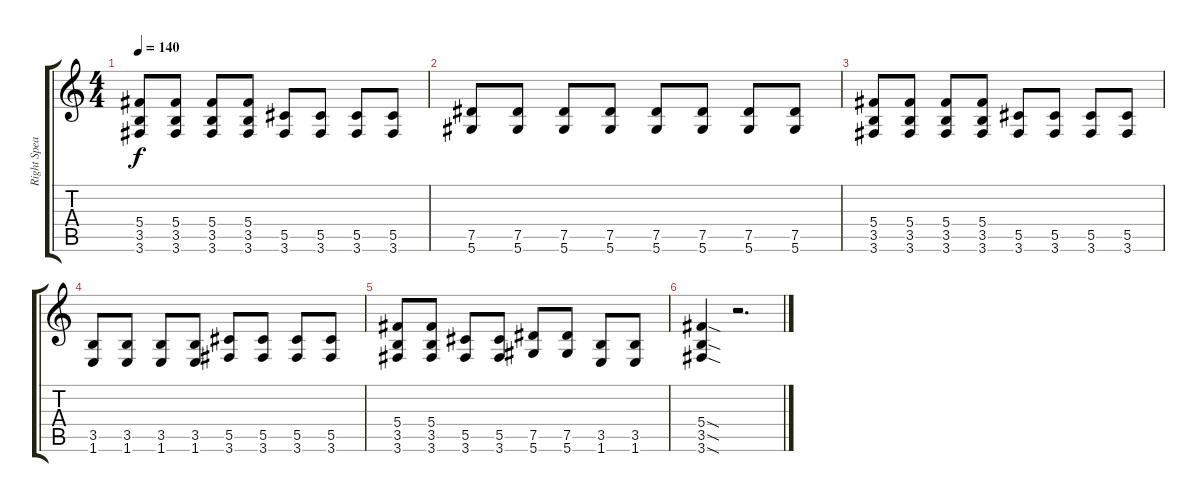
\track ("Right Speaker guitar" "Right Spea") {instrument distortionguitar}
\staff {score tabs}
\tuning (Eb4 Bb3 Gb3 Db3 Ab2 Eb2) {hide}
\ts (4 4)
\tempo 140
\clef g2
\ks c
(5.4 3.5 3.6).8{dy f} (5.4 3.5 3.6).8 (5.4 3.5 3.6).8 (5.4 3.5 3.6).8 (5.5 3.6).8 (5.5 3.6).8 (5.5 3.6).8 (5.5 3.6).8 |
(7.5 5.6).8 (7.5 5.6).8 (7.5 5.6).8 (7.5 5.6).8 (7.5 5.6).8 (7.5 5.6).8 (7.5 5.6).8 (7.5 5.6).8 |
(5.4 3.5 3.6).8 (5.4 3.5 3.6).8 (5.4 3.5 3.6).8 (5.4 3.5 3.6).8 (5.5 3.6).8 (5.5 3.6).8 (5.5 3.6).8 (5.5 3.6).8 |
(3.5 1.6).8 (3.5 1.6).8 (3.5 1.6).8 (3.5 1.6).8 (5.5 3.6).8 (5.5 3.6).8 (5.5 3.6).8 (5.5 3.6).8 |
(5.4 3.5 3.6).8 (5.4 3.5 3.6).8 (5.5 3.6).8 (5.5 3.6).8 (7.5 5.6).8 (7.5 5.6).8 (3.5 1.6).8 (3.5 1.6).8 |
(5.4{sod} 3.5{sod} 3.6{sod}).4 r.2{d}
